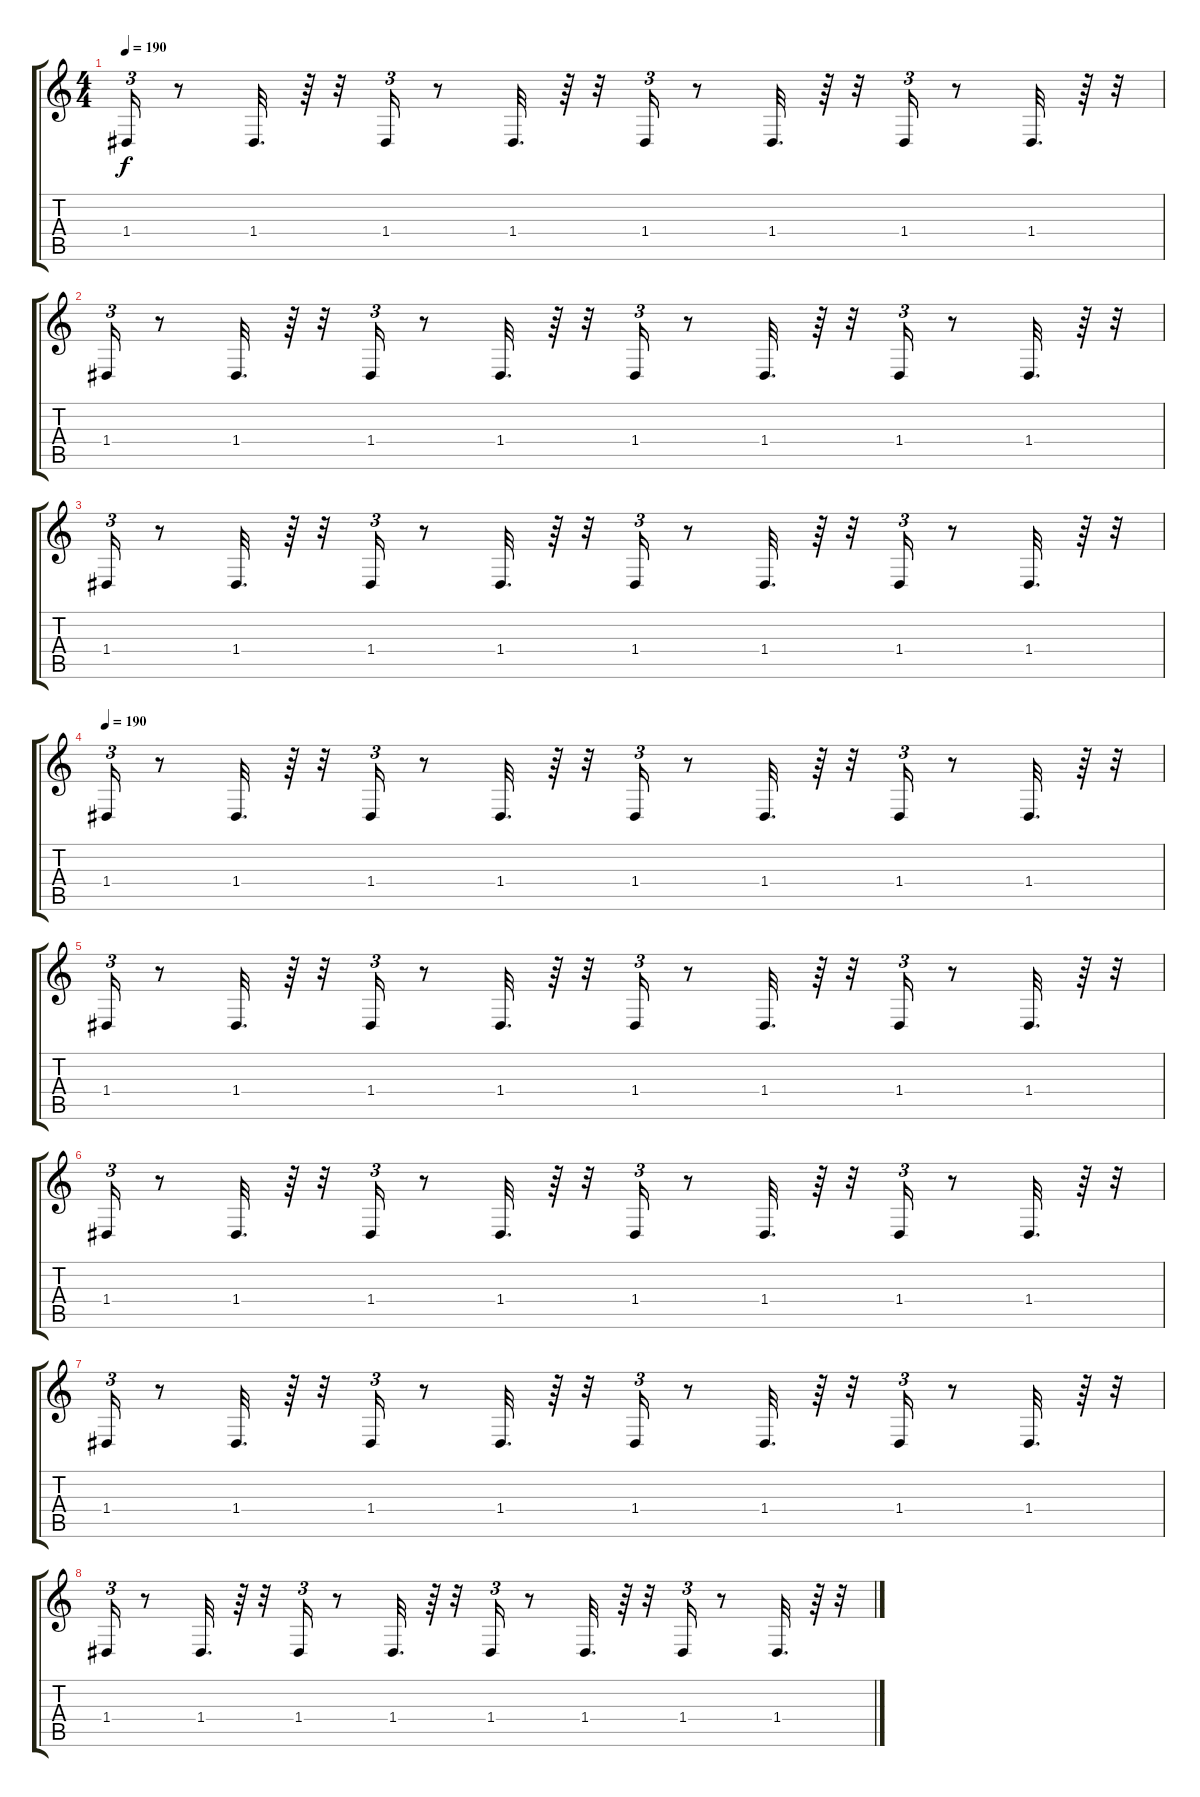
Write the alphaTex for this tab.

\track "" {instrument acousticgrandpiano}
\staff {score tabs}
\tuning (E4 B3 G3 D3 A2 E2) {hide}
\ts (4 4)
\tempo 190
\clef g2
\ks c
1.4.16{tu (3 2) dy f} r.8 1.4.32{d} r.64 r.32 1.4.16{tu (3 2)} r.8 1.4.32{d} r.64 r.32 1.4.16{tu (3 2)} r.8 1.4.32{d} r.64 r.32 1.4.16{tu (3 2)} r.8 1.4.32{d} r.64 r.32 |
1.4.16{tu (3 2)} r.8 1.4.32{d} r.64 r.32 1.4.16{tu (3 2)} r.8 1.4.32{d} r.64 r.32 1.4.16{tu (3 2)} r.8 1.4.32{d} r.64 r.32 1.4.16{tu (3 2)} r.8 1.4.32{d} r.64 r.32 |
1.4.16{tu (3 2)} r.8 1.4.32{d} r.64 r.32 1.4.16{tu (3 2)} r.8 1.4.32{d} r.64 r.32 1.4.16{tu (3 2)} r.8 1.4.32{d} r.64 r.32 1.4.16{tu (3 2)} r.8 1.4.32{d} r.64 r.32 |
\tempo 190
1.4.16{tu (3 2)} r.8 1.4.32{d} r.64 r.32 1.4.16{tu (3 2)} r.8 1.4.32{d} r.64 r.32 1.4.16{tu (3 2)} r.8 1.4.32{d} r.64 r.32 1.4.16{tu (3 2)} r.8 1.4.32{d} r.64 r.32 |
1.4.16{tu (3 2)} r.8 1.4.32{d} r.64 r.32 1.4.16{tu (3 2)} r.8 1.4.32{d} r.64 r.32 1.4.16{tu (3 2)} r.8 1.4.32{d} r.64 r.32 1.4.16{tu (3 2)} r.8 1.4.32{d} r.64 r.32 |
1.4.16{tu (3 2)} r.8 1.4.32{d} r.64 r.32 1.4.16{tu (3 2)} r.8 1.4.32{d} r.64 r.32 1.4.16{tu (3 2)} r.8 1.4.32{d} r.64 r.32 1.4.16{tu (3 2)} r.8 1.4.32{d} r.64 r.32 |
1.4.16{tu (3 2)} r.8 1.4.32{d} r.64 r.32 1.4.16{tu (3 2)} r.8 1.4.32{d} r.64 r.32 1.4.16{tu (3 2)} r.8 1.4.32{d} r.64 r.32 1.4.16{tu (3 2)} r.8 1.4.32{d} r.64 r.32 |
1.4.16{tu (3 2)} r.8 1.4.32{d} r.64 r.32 1.4.16{tu (3 2)} r.8 1.4.32{d} r.64 r.32 1.4.16{tu (3 2)} r.8 1.4.32{d} r.64 r.32 1.4.16{tu (3 2)} r.8 1.4.32{d} r.64 r.32
